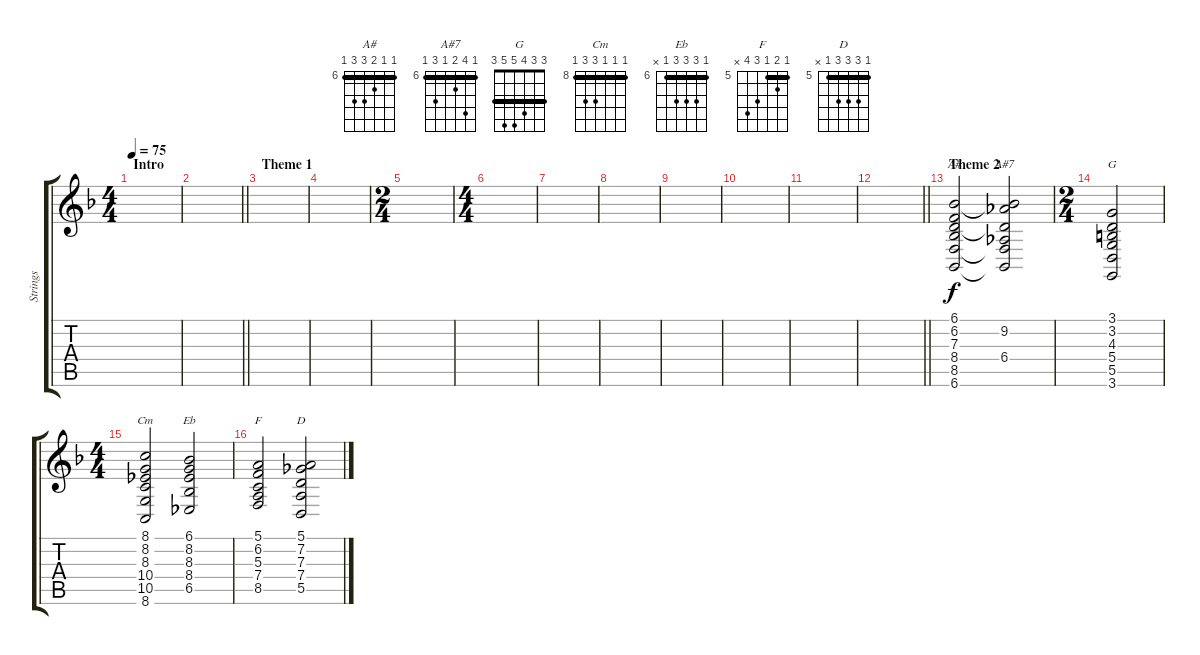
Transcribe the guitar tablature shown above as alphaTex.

\track ("Strings" "Strings") {instrument stringensemble1}
\staff {score tabs}
\tuning (E4 B3 G3 D3 A2 E2) {hide}
\chord ("A#" 6 6 7 8 8 6) {firstfret 6 barre 6}
\chord ("A#7" 6 9 7 6 8 6) {firstfret 6 barre 6}
\chord ("G" 3 3 4 5 5 3) {barre 3}
\chord ("Cm" 8 8 8 10 10 8) {firstfret 8 barre 8}
\chord ("Eb" 6 8 8 8 6 x) {firstfret 6 barre 6}
\chord ("F" 5 6 5 7 8 x) {firstfret 5 barre 5}
\chord ("D" 5 7 7 7 5 x) {firstfret 5 barre 5}
\ts (4 4)
\section ("" "Intro")
\tempo 75
\clef g2
\ks f
|
\barLineRight lightlight
|
\section ("" "Theme 1")
|
|
\ts (2 4)
|
\ts (4 4)
|
|
|
|
|
|
\barLineRight lightlight
|
\section ("" "Theme 2")
(6.1 6.2 7.3 8.4 8.5 6.6).2{ch "A#"} (6.1{t} 9.2 7.3{t} 6.4 8.5{t} 6.6{t}).2{ch "A#7"} |
\ts (2 4)
(3.1 3.2 4.3 5.4 5.5 3.6).2{ch "G"} |
\ts (4 4)
(8.1 8.2 8.3 10.4 10.5 8.6).2{ch "Cm"} (6.1 8.2 8.3 8.4 6.5).2{ch "Eb"} |
(5.1 6.2 5.3 7.4 8.5).2{ch "F"} (5.1 7.2 7.3 7.4 5.5).2{ch "D"}
